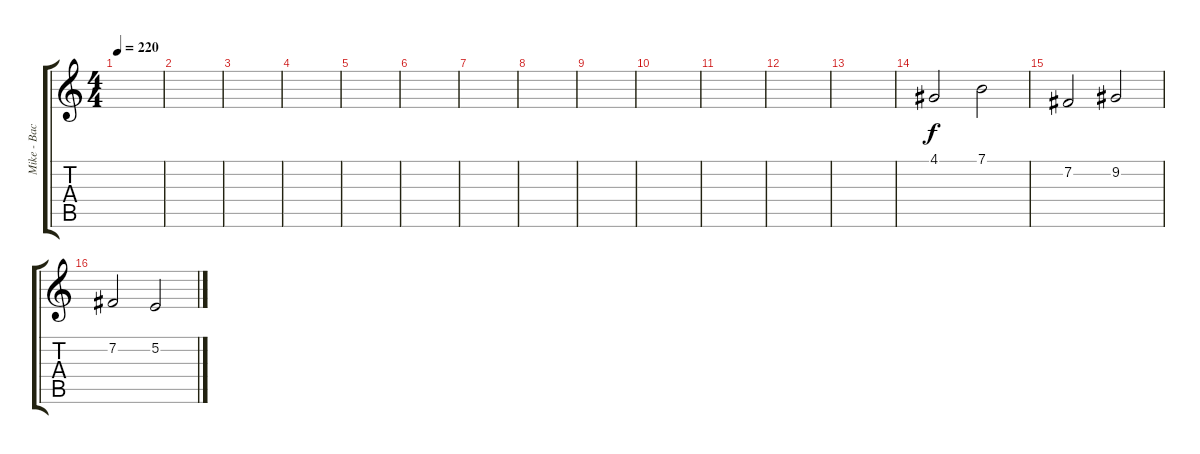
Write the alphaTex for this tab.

\track ("Mike - Backup Vocals" "Mike - Bac") {instrument baritonesax}
\staff {score tabs}
\tuning (E4 B3 G3 D3 A2 E2) {hide}
\ts (4 4)
\tempo 220
\clef g2
\ks c
|
|
|
|
|
|
|
|
|
|
|
|
|
4.1.2 7.1.2 |
7.2.2 9.2.2 |
7.2.2 5.2.2
